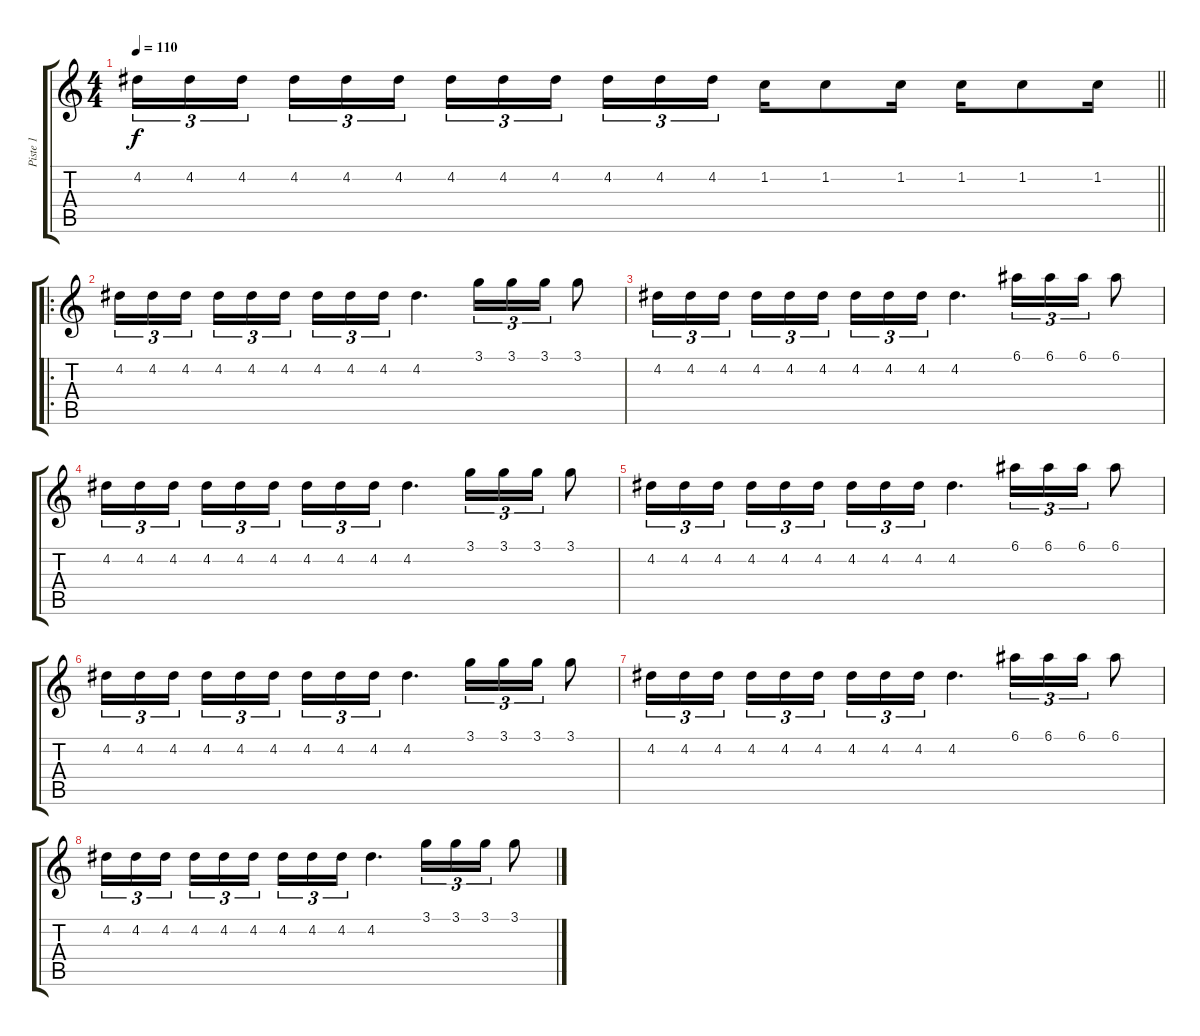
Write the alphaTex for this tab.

\track ("Piste 1" "Piste 1") {instrument distortionguitar}
\staff {score tabs}
\tuning (E4 B3 G3 D3 A2 E2) {hide}
\ts (4 4)
\tempo 110
\clef g2
\barLineRight lightlight
\ks c
4.2.16{tu (3 2) dy f} 4.2.16{tu (3 2)} 4.2.16{tu (3 2) beam splitsecondary} 4.2.16{tu (3 2)} 4.2.16{tu (3 2)} 4.2.16{tu (3 2)} 4.2.16{tu (3 2)} 4.2.16{tu (3 2)} 4.2.16{tu (3 2) beam splitsecondary} 4.2.16{tu (3 2)} 4.2.16{tu (3 2)} 4.2.16{tu (3 2)} 1.2.16 1.2.8 1.2.16 1.2.16 1.2.8 1.2.16 |
\ro
\section ("" "")
4.2.16{tu (3 2)} 4.2.16{tu (3 2)} 4.2.16{tu (3 2) beam splitsecondary} 4.2.16{tu (3 2)} 4.2.16{tu (3 2)} 4.2.16{tu (3 2)} 4.2.16{tu (3 2)} 4.2.16{tu (3 2)} 4.2.16{tu (3 2)} 4.2.4{d} 3.1.16{tu (3 2)} 3.1.16{tu (3 2)} 3.1.16{tu (3 2)} 3.1.8 |
4.2.16{tu (3 2)} 4.2.16{tu (3 2)} 4.2.16{tu (3 2) beam splitsecondary} 4.2.16{tu (3 2)} 4.2.16{tu (3 2)} 4.2.16{tu (3 2)} 4.2.16{tu (3 2)} 4.2.16{tu (3 2)} 4.2.16{tu (3 2)} 4.2.4{d} 6.1.16{tu (3 2)} 6.1.16{tu (3 2)} 6.1.16{tu (3 2)} 6.1.8 |
4.2.16{tu (3 2)} 4.2.16{tu (3 2)} 4.2.16{tu (3 2) beam splitsecondary} 4.2.16{tu (3 2)} 4.2.16{tu (3 2)} 4.2.16{tu (3 2)} 4.2.16{tu (3 2)} 4.2.16{tu (3 2)} 4.2.16{tu (3 2)} 4.2.4{d} 3.1.16{tu (3 2)} 3.1.16{tu (3 2)} 3.1.16{tu (3 2)} 3.1.8 |
4.2.16{tu (3 2)} 4.2.16{tu (3 2)} 4.2.16{tu (3 2) beam splitsecondary} 4.2.16{tu (3 2)} 4.2.16{tu (3 2)} 4.2.16{tu (3 2)} 4.2.16{tu (3 2)} 4.2.16{tu (3 2)} 4.2.16{tu (3 2)} 4.2.4{d} 6.1.16{tu (3 2)} 6.1.16{tu (3 2)} 6.1.16{tu (3 2)} 6.1.8 |
4.2.16{tu (3 2)} 4.2.16{tu (3 2)} 4.2.16{tu (3 2) beam splitsecondary} 4.2.16{tu (3 2)} 4.2.16{tu (3 2)} 4.2.16{tu (3 2)} 4.2.16{tu (3 2)} 4.2.16{tu (3 2)} 4.2.16{tu (3 2)} 4.2.4{d} 3.1.16{tu (3 2)} 3.1.16{tu (3 2)} 3.1.16{tu (3 2)} 3.1.8 |
4.2.16{tu (3 2)} 4.2.16{tu (3 2)} 4.2.16{tu (3 2) beam splitsecondary} 4.2.16{tu (3 2)} 4.2.16{tu (3 2)} 4.2.16{tu (3 2)} 4.2.16{tu (3 2)} 4.2.16{tu (3 2)} 4.2.16{tu (3 2)} 4.2.4{d} 6.1.16{tu (3 2)} 6.1.16{tu (3 2)} 6.1.16{tu (3 2)} 6.1.8 |
4.2.16{tu (3 2)} 4.2.16{tu (3 2)} 4.2.16{tu (3 2) beam splitsecondary} 4.2.16{tu (3 2)} 4.2.16{tu (3 2)} 4.2.16{tu (3 2)} 4.2.16{tu (3 2)} 4.2.16{tu (3 2)} 4.2.16{tu (3 2)} 4.2.4{d} 3.1.16{tu (3 2)} 3.1.16{tu (3 2)} 3.1.16{tu (3 2)} 3.1.8
